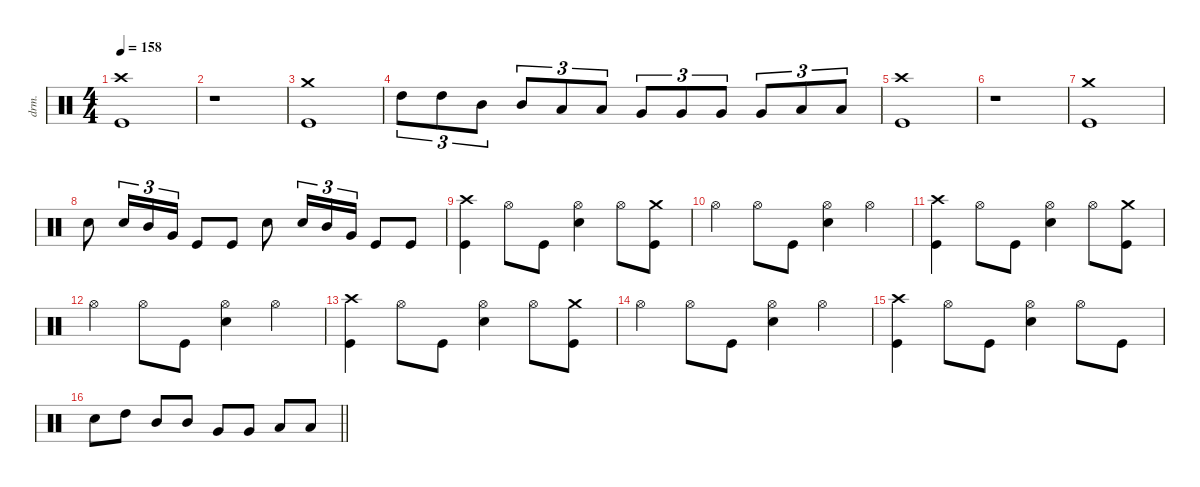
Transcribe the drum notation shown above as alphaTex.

\defaultSystemsLayout 4
\hideDynamics
\bracketExtendMode nobrackets
\otherSystemsTrackNameOrientation horizontal
\track ("Menza" "drm.") {instrument percussion}
\staff {score}
\articulation defaults
\ts (4 4)
\tempo 158
\clef neutral
\ks c
("Crash high (hit)" "Kick (hit)").1{dy f beam Down} |
r.1{beam Down} |
("Crash medium (hit)" "Kick (hit)").1{beam Down} |
"High Tom (hit)".8{tu (3 2) beam Down} "High Tom (hit)".8{tu (3 2) beam Down} "Mid Tom (hit)".8{tu (3 2) beam Down} "Mid Tom (hit)".8{tu (3 2) beam Up} "Low Tom (hit)".8{tu (3 2) beam Up} "Low Tom (hit)".8{tu (3 2) beam Up} "Very Low Tom (hit)".8{tu (3 2) beam Up} "Very Low Tom (hit)".8{tu (3 2) beam Up} "Very Low Tom (hit)".8{tu (3 2) beam Up} "Very Low Tom (hit)".8{tu (3 2) beam Up} "Low Floor Tom (hit)".8{tu (3 2) beam Up} "Low Floor Tom (hit)".8{tu (3 2) beam Up} |
("Crash high (hit)" "Kick (hit)").1{beam Down} |
r.1{beam Down} |
("Crash medium (hit)" "Kick (hit)").1{beam Down} |
"Snare (hit) 2".8{beam Down} "Snare (hit) 2".16{tu (3 2) beam Up} "Mid Tom (hit)".16{tu (3 2) beam Up} "Very Low Tom (hit)".16{tu (3 2) beam Up} "Kick (hit)".8{beam Up} "Kick (hit)".8{beam Up} "Snare (hit) 2".8{beam Down} "Snare (hit) 2".16{tu (3 2) beam Up} "Mid Tom (hit)".16{tu (3 2) beam Up} "Very Low Tom (hit)".16{tu (3 2) beam Up} "Kick (hit)".8{beam Up} "Kick (hit)".8{beam Up} |
("Crash high (hit)" "Kick (hit)").4{beam Down} "Hi-Hat (open)".8{beam Down} "Kick (hit)".8{beam Down} ("Hi-Hat (open)" "Snare (hit) 2").4{beam Down} "Hi-Hat (open)".8{beam Down} ("Crash medium (hit)" "Kick (hit)").8{beam Down} |
"Hi-Hat (open)".4{beam Down} "Hi-Hat (open)".8{beam Down} "Kick (hit)".8{beam Down} ("Hi-Hat (open)" "Snare (hit) 2").4{beam Down} "Hi-Hat (open)".4{beam Down} |
("Crash high (hit)" "Kick (hit)").4{beam Down} "Hi-Hat (open)".8{beam Down} "Kick (hit)".8{beam Down} ("Hi-Hat (open)" "Snare (hit) 2").4{beam Down} "Hi-Hat (open)".8{beam Down} ("Crash medium (hit)" "Kick (hit)").8{beam Down} |
"Hi-Hat (open)".4{beam Down} "Hi-Hat (open)".8{beam Down} "Kick (hit)".8{beam Down} ("Hi-Hat (open)" "Snare (hit) 2").4{beam Down} "Hi-Hat (open)".4{beam Down} |
("Crash high (hit)" "Kick (hit)").4{beam Down} "Hi-Hat (open)".8{beam Down} "Kick (hit)".8{beam Down} ("Hi-Hat (open)" "Snare (hit) 2").4{beam Down} "Hi-Hat (open)".8{beam Down} ("Crash medium (hit)" "Kick (hit)").8{beam Down} |
"Hi-Hat (open)".4{beam Down} "Hi-Hat (open)".8{beam Down} "Kick (hit)".8{beam Down} ("Hi-Hat (open)" "Snare (hit) 2").4{beam Down} "Hi-Hat (open)".4{beam Down} |
("Crash high (hit)" "Kick (hit)").4{beam Down} "Hi-Hat (open)".8{beam Down} "Kick (hit)".8{beam Down} ("Hi-Hat (open)" "Snare (hit) 2").4{beam Down} "Hi-Hat (open)".8{beam Down} "Kick (hit)".8{beam Down} |
\barLineRight lightlight "Snare (hit) 2".8{beam Down} "High Tom (hit)".8{beam Down} "Mid Tom (hit)".8{beam Up} "Mid Tom (hit)".8{beam Up} "Very Low Tom (hit)".8{beam Up} "Very Low Tom (hit)".8{beam Up} "Low Floor Tom (hit)".8{beam Up} "Low Floor Tom (hit)".8{beam Up}
